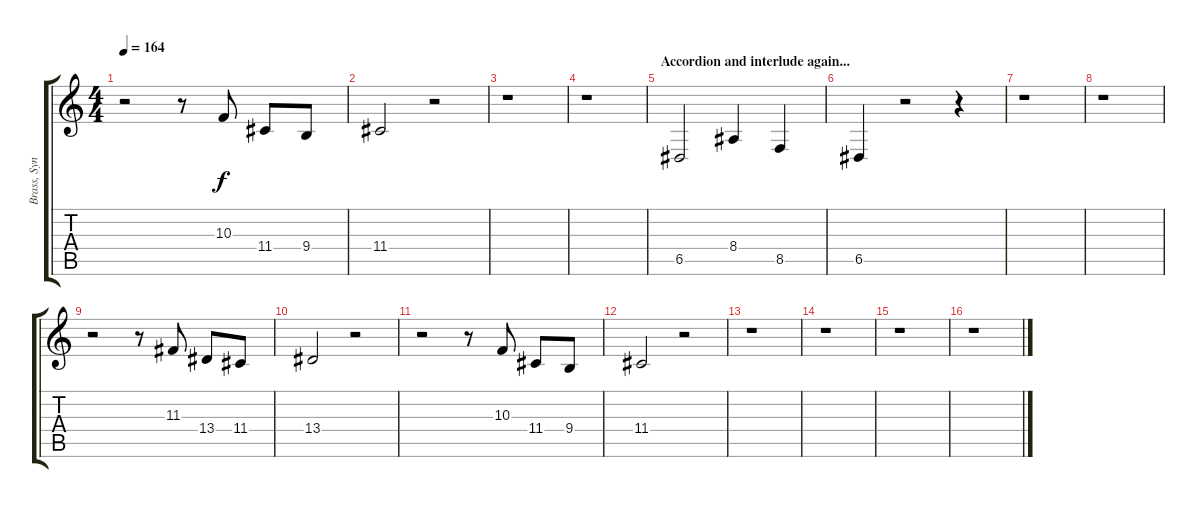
\track ("Brass, Synth, Keys, and Accordion" "Brass, Syn") {instrument tenorsax}
\staff {score tabs}
\tuning (E4 B3 G3 D3 A2 E2) {hide}
\ts (4 4)
\tempo 164
\clef g2
\ks c
r.2{dy f} r.8 10.3.8 11.4.8 9.4.8 |
11.4.2 r.2 |
r.1 |
r.1 |
\section ("" "Accordion and interlude again...")
6.5.2{instrument accordion} 8.4.4 8.5.4 |
6.5.4 r.2 r.4 |
r.1 |
r.1 |
r.2{instrument lead5charang} r.8 11.3.8 13.4.8 11.4.8 |
13.4.2 r.2 |
r.2 r.8 10.3.8 11.4.8 9.4.8 |
11.4.2 r.2 |
r.1 |
r.1 |
r.1 |
r.1
